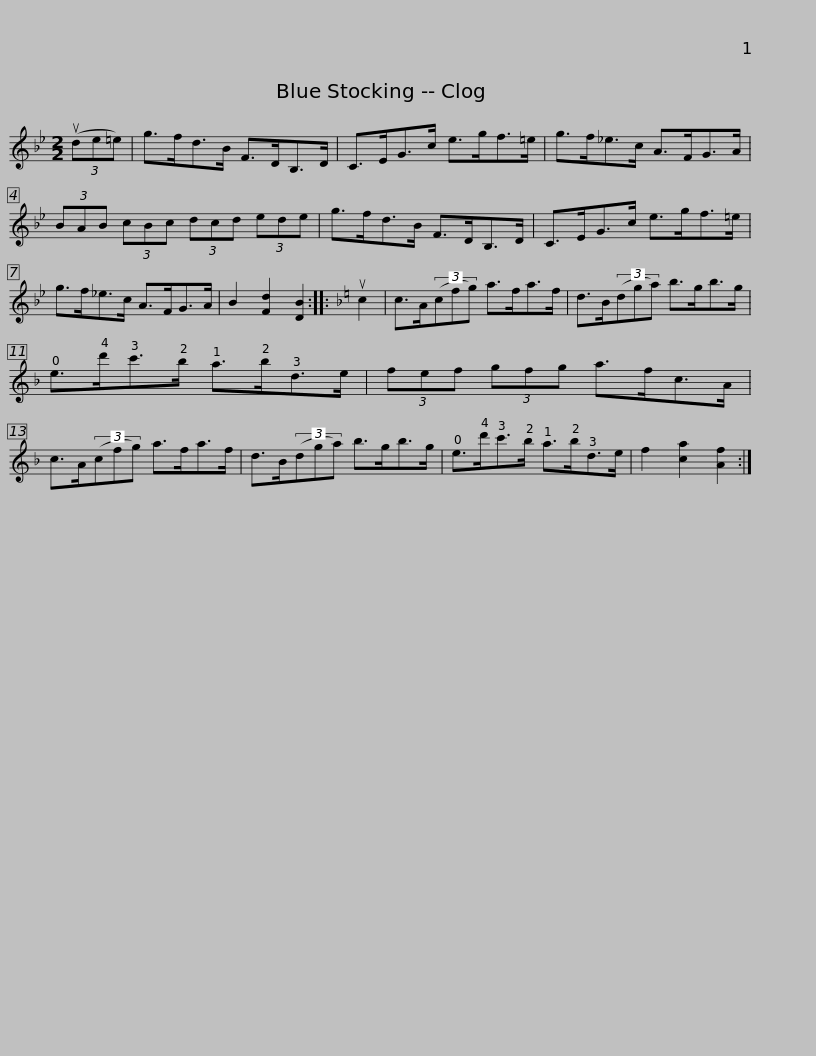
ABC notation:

X:1
L:1/8
M:2/2
I:linebreak $
K:Bb
V:1 treble
V:1
 (3(ude=e) | g>fd>B F>DB,>D | C>EG>c e>gf>=e | g>f_e>c A>FG>A |$ (3BAB (3cBc (3dcd (3ede | %5
 g>fd>B F>DB,>D | C>EG>c e>gf>=e | g>f_e>c A>FG>A |$ B2 [Fd]2 [DB]2 ::[K:F] uc2 | %10
 c>A(3(cfg) a>fa>f | d>B(3(dga) b>gb>g | e>d'c'>b a>bd>e |$ (3fef (3gfg a>fc>A | c>A(3(cfg) a>fa>f | %15
 d>B(3(dga) b>gb>g | e>d'c'>b a>bd>e |$ f2 [ca]2 [Af]2 :| %18
